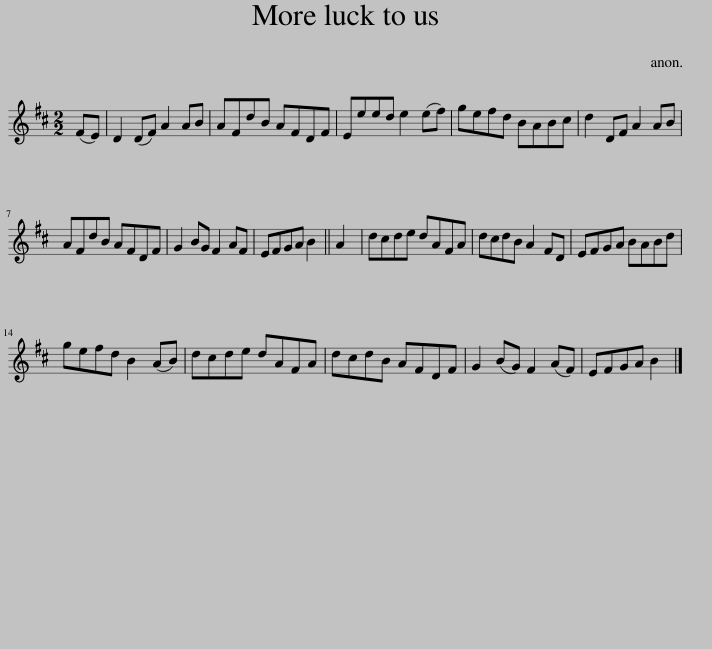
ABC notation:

X:1
L:1/8
M:2/2
I:linebreak $
K:D
V:1 treble
V:1
 (FE) | D2 (DF) A2 AB | AFdB AFDF | Eeed e2 (ef) | gefd BABc | %5
 d2 DF A2 AB |$ AFdB AFDF | G2 BG F2 AF | EFGA B2 || A2 | %10
 dcde dAFA | dcdB A2 FD | EFGA BABd |$ gefd B2 (AB) | dcde dAFA | %15
 dcdB AFDF | G2 (BG) F2 (AF) | EFGA B2 |] %18
